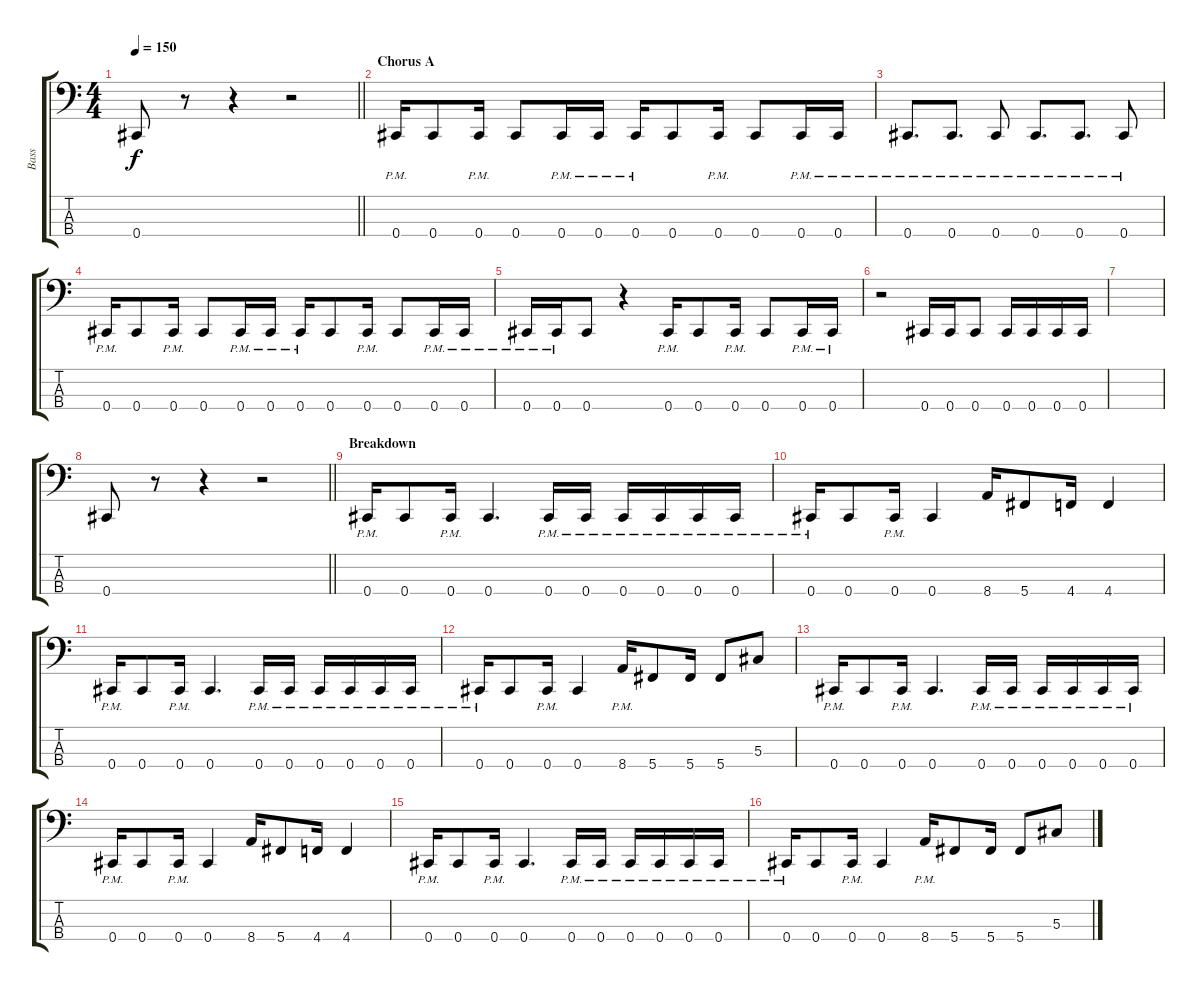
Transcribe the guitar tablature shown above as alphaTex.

\track ("Bass" "Bass") {instrument electricbasspick}
\staff {score tabs}
\tuning (Gb2 Db2 Ab1 Db1) {hide}
\ts (4 4)
\tempo 150
\clef f4
\barLineRight lightlight
\ks c
0.4.8{dy f} r.8 r.4 r.2 |
\section ("" "Chorus A")
0.4{pm}.16 0.4.8 0.4{pm}.16 0.4.8 0.4{pm}.16 0.4{pm}.16 0.4{pm}.16 0.4.8 0.4{pm}.16 0.4.8 0.4{pm}.16 0.4{pm}.16 |
0.4{pm}.8{d} 0.4{pm}.8{d} 0.4{pm}.8 0.4{pm}.8{d} 0.4{pm}.8{d} 0.4{pm}.8 |
0.4{pm}.16 0.4.8 0.4{pm}.16 0.4.8 0.4{pm}.16 0.4{pm}.16 0.4{pm}.16 0.4.8 0.4{pm}.16 0.4.8 0.4{pm}.16 0.4{pm}.16 |
0.4{pm}.16 0.4{pm}.16 0.4.8 r.4 0.4{pm}.16 0.4.8 0.4{pm}.16 0.4.8 0.4{pm}.16 0.4{pm}.16 |
r.2 0.4.16 0.4.16 0.4.8 0.4.16 0.4.16 0.4.16 0.4.16 |
|
\barLineRight lightlight
0.4.8 r.8 r.4 r.2 |
\section ("" "Breakdown")
0.4{pm}.16 0.4.8 0.4{pm}.16 0.4.4{d} 0.4{pm}.16 0.4{pm}.16 0.4{pm}.16 0.4{pm}.16 0.4{pm}.16 0.4{pm}.16 |
0.4{pm}.16 0.4.8 0.4{pm}.16 0.4.4 8.4.16 5.4.8 4.4.16 4.4.4 |
0.4{pm}.16 0.4.8 0.4{pm}.16 0.4.4{d} 0.4{pm}.16 0.4{pm}.16 0.4{pm}.16 0.4{pm}.16 0.4{pm}.16 0.4{pm}.16 |
0.4{pm}.16 0.4.8 0.4{pm}.16 0.4.4 8.4{pm}.16 5.4.8 5.4.16 5.4.8 5.3.8 |
0.4{pm}.16 0.4.8 0.4{pm}.16 0.4.4{d} 0.4{pm}.16 0.4{pm}.16 0.4{pm}.16 0.4{pm}.16 0.4{pm}.16 0.4{pm}.16 |
0.4{pm}.16 0.4.8 0.4{pm}.16 0.4.4 8.4.16 5.4.8 4.4.16 4.4.4 |
0.4{pm}.16 0.4.8 0.4{pm}.16 0.4.4{d} 0.4{pm}.16 0.4{pm}.16 0.4{pm}.16 0.4{pm}.16 0.4{pm}.16 0.4{pm}.16 |
0.4{pm}.16 0.4.8 0.4{pm}.16 0.4.4 8.4{pm}.16 5.4.8 5.4.16 5.4.8 5.3.8
